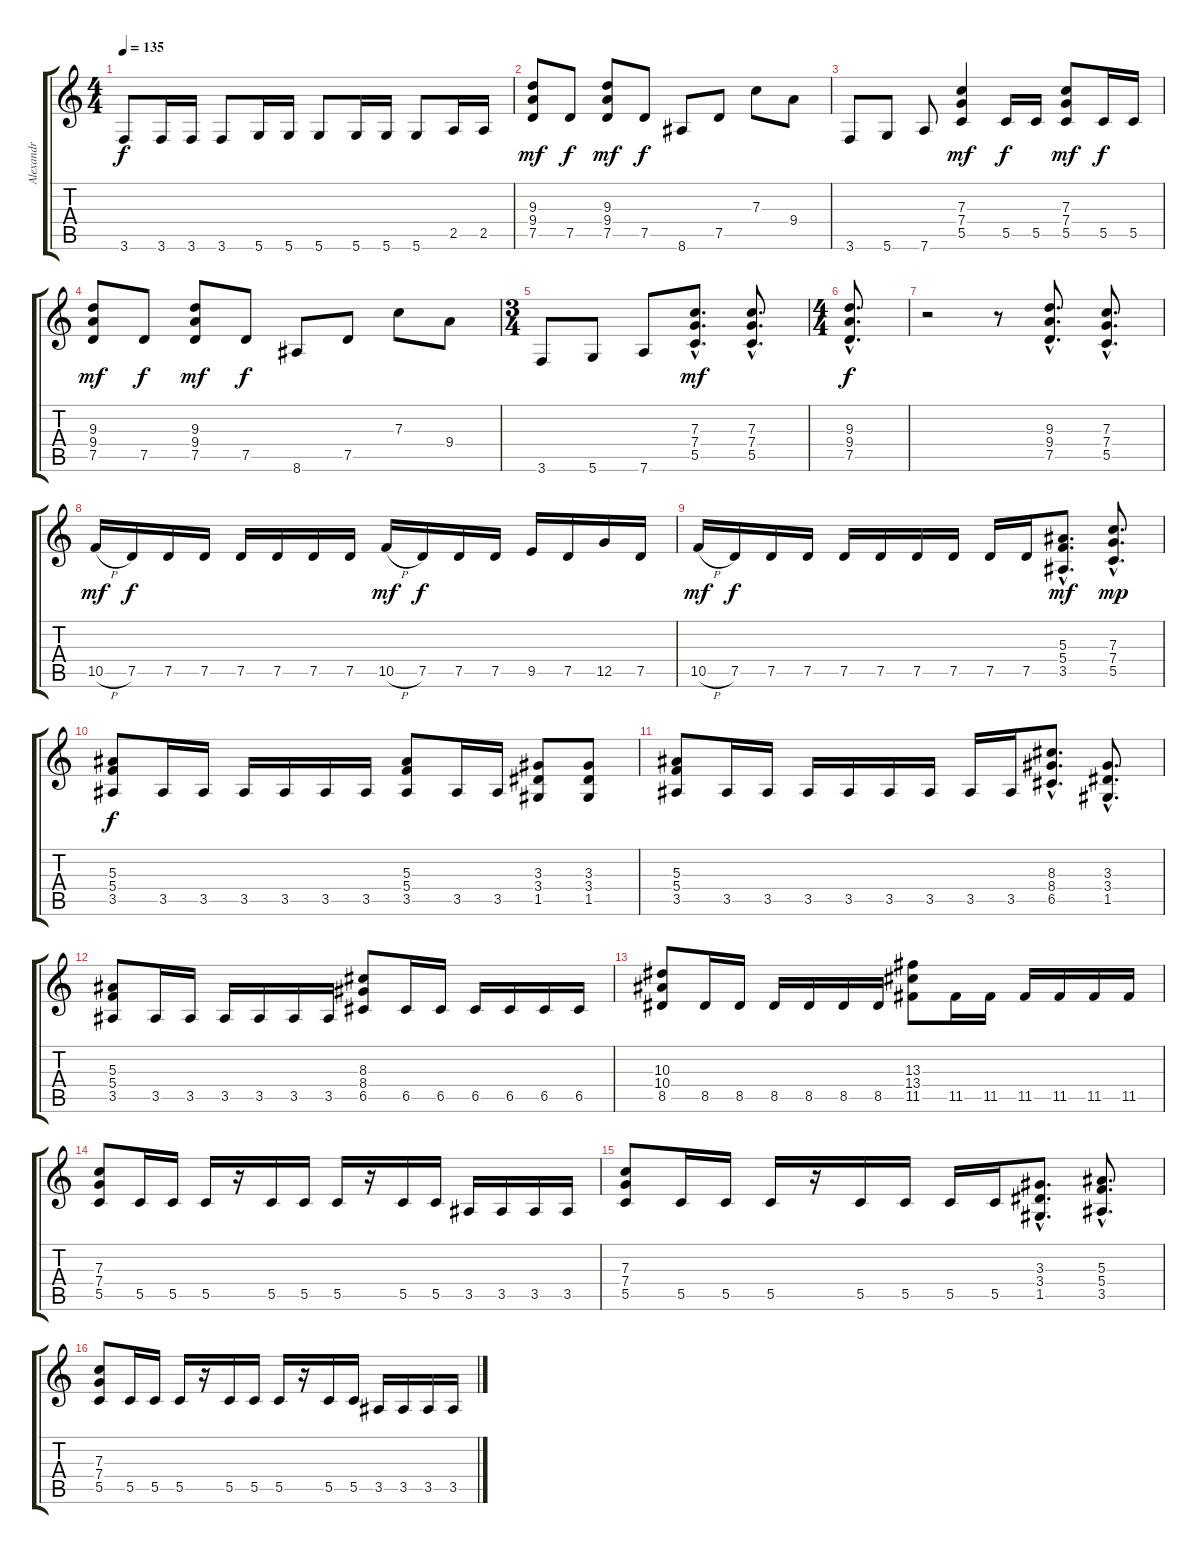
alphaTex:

\track ("Alexandr" "Alexandr") {instrument distortionguitar}
\staff {score tabs}
\tuning (D4 A3 F3 C3 G2 D2) {hide}
\ts (4 4)
\tempo 135
\clef g2
\ks c
3.6.8{dy f} 3.6.16 3.6.16 3.6.8 5.6.16 5.6.16 5.6.8 5.6.16 5.6.16 5.6.8 2.5.16 2.5.16 |
(9.3 9.4 7.5).8{dy mf} 7.5.8{dy f} (9.3 9.4 7.5).8{dy mf} 7.5.8{dy f} 8.6.8 7.5.8 7.3.8 9.4.8 |
3.6.8 5.6.8 7.6.8 (7.3 7.4 5.5).4{dy mf} 5.5.16{dy f} 5.5.16 (7.3 7.4 5.5).8{dy mf} 5.5.16{dy f} 5.5.16 |
(9.3 9.4 7.5).8{dy mf} 7.5.8{dy f} (9.3 9.4 7.5).8{dy mf} 7.5.8{dy f} 8.6.8 7.5.8 7.3.8 9.4.8 |
\ts (3 4)
3.6.8 5.6.8 7.6.8 (7.3{hac} 7.4{hac} 5.5{hac}).8{d dy mf} (7.3{hac} 7.4{hac} 5.5{hac}).8{d} |
\ts (4 4)
(9.3{hac} 9.4{hac} 7.5{hac}).8{d dy f} |
r.2 r.8 (9.3{hac} 9.4{hac} 7.5{hac}).8{d} (7.3{hac} 7.4{hac} 5.5{hac}).8{d} |
10.5{h}.16{dy mf} 7.5.16{dy f} 7.5.16 7.5.16 7.5.16 7.5.16 7.5.16 7.5.16 10.5{h}.16{dy mf} 7.5.16{dy f} 7.5.16 7.5.16 9.5.16 7.5.16 12.5.16 7.5.16 |
10.5{h}.16{dy mf} 7.5.16{dy f} 7.5.16 7.5.16 7.5.16 7.5.16 7.5.16 7.5.16 7.5.16 7.5.16 (5.3{hac} 5.4{hac} 3.5{hac}).8{d dy mf} (7.3{hac} 7.4{hac} 5.5{hac}).8{d dy mp} |
(5.3 5.4 3.5).8{dy f} 3.5.16 3.5.16 3.5.16 3.5.16 3.5.16 3.5.16 (5.3 5.4 3.5).8 3.5.16 3.5.16 (3.3 3.4 1.5).8 (3.3 3.4 1.5).8 |
(5.3 5.4 3.5).8 3.5.16 3.5.16 3.5.16 3.5.16 3.5.16 3.5.16 3.5.16 3.5.16 (8.3{hac} 8.4{hac} 6.5{hac}).8{d} (3.3{hac} 3.4{hac} 1.5{hac}).8{d} |
(5.3 5.4 3.5).8 3.5.16 3.5.16 3.5.16 3.5.16 3.5.16 3.5.16 (8.3 8.4 6.5).8 6.5.16 6.5.16 6.5.16 6.5.16 6.5.16 6.5.16 |
(10.3 10.4 8.5).8 8.5.16 8.5.16 8.5.16 8.5.16 8.5.16 8.5.16 (13.3 13.4 11.5).8 11.5.16 11.5.16 11.5.16 11.5.16 11.5.16 11.5.16 |
(7.3 7.4 5.5).8 5.5.16 5.5.16 5.5.16 r.16 5.5.16 5.5.16 5.5.16 r.16 5.5.16 5.5.16 3.5.16 3.5.16 3.5.16 3.5.16 |
(7.3 7.4 5.5).8 5.5.16 5.5.16 5.5.16 r.16 5.5.16 5.5.16 5.5.16 5.5.16 (3.3{hac} 3.4{hac} 1.5{hac}).8{d} (5.3{hac} 5.4{hac} 3.5{hac}).8{d} |
(7.3 7.4 5.5).8 5.5.16 5.5.16 5.5.16 r.16 5.5.16 5.5.16 5.5.16 r.16 5.5.16 5.5.16 3.5.16 3.5.16 3.5.16 3.5.16
